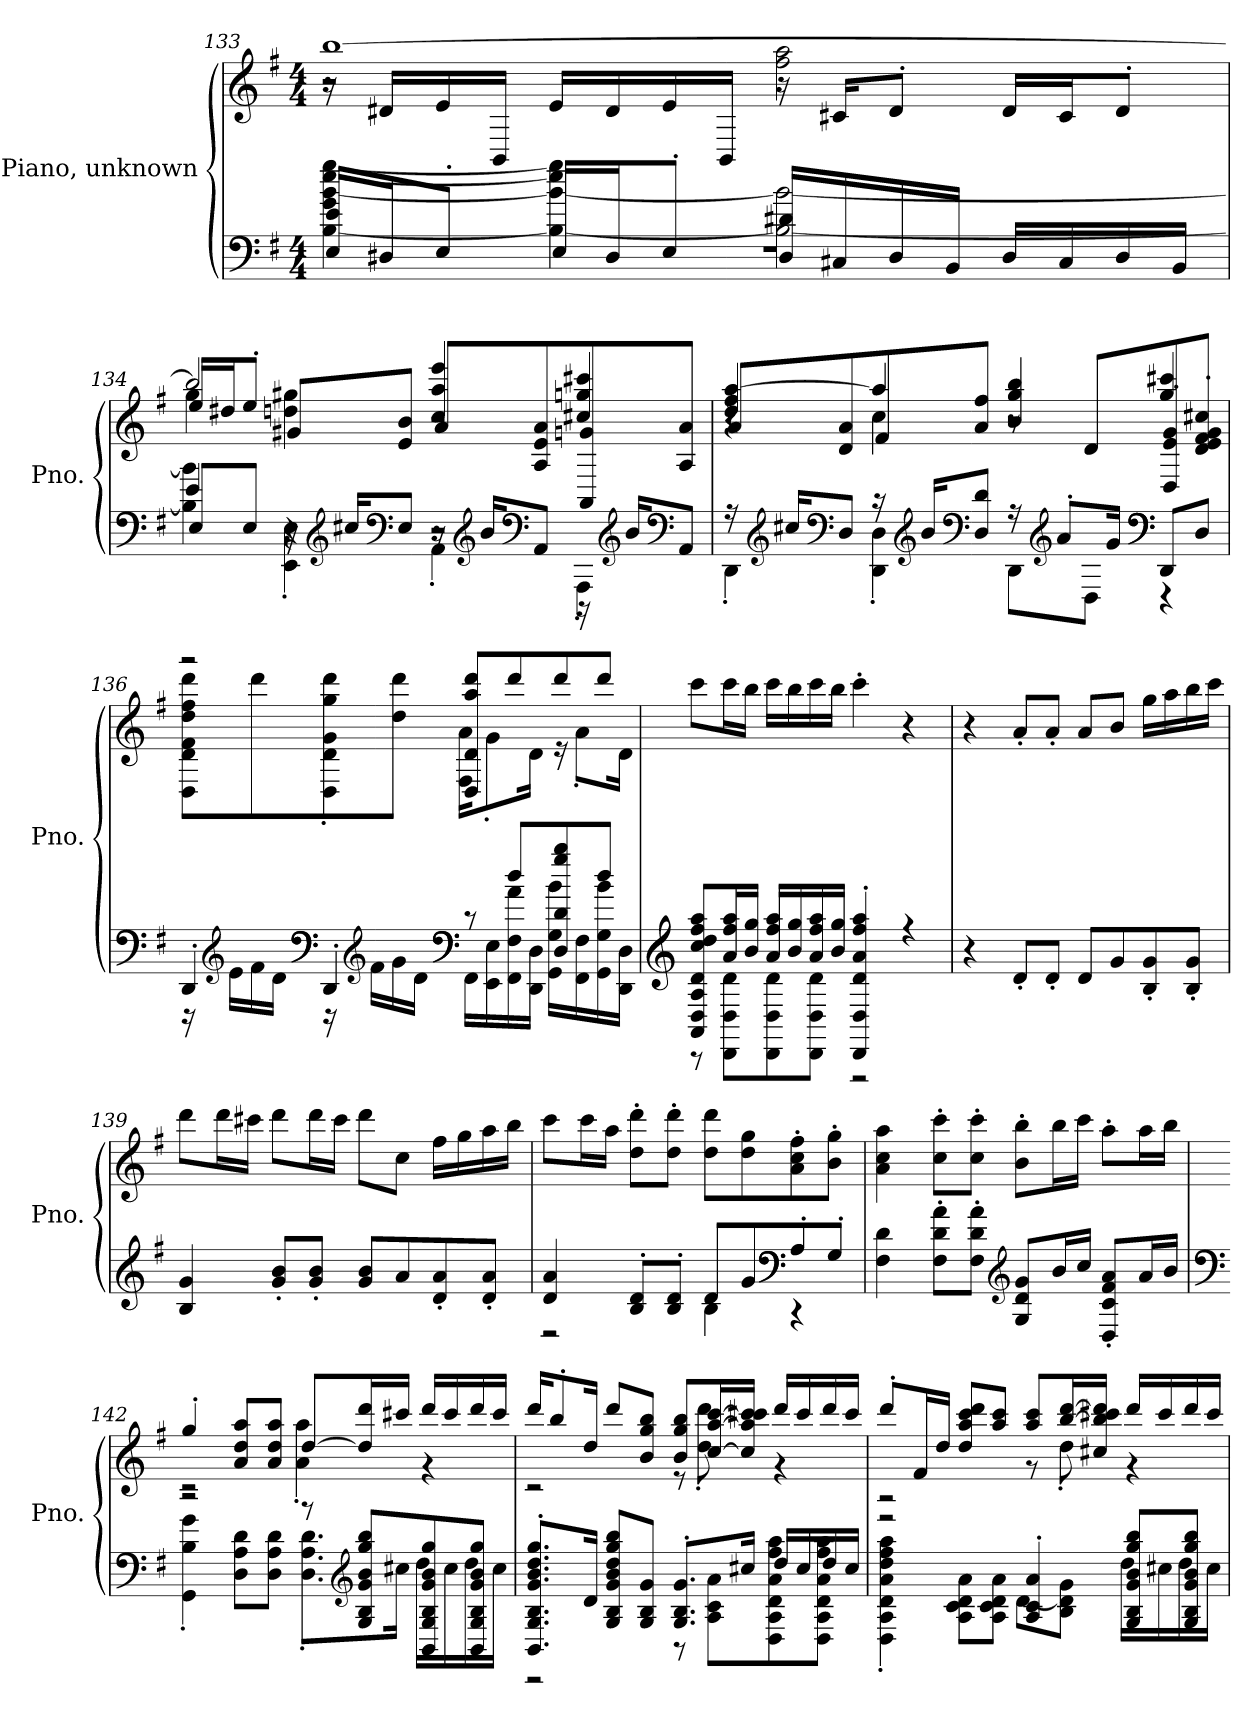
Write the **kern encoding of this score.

**kern	**kern
*part1	*part1
*staff2	*staff1
*I"Piano, unknown	*
*I'Pno.	*
*clefF4	*clefG2
*k[f#]	*k[f#]
*M4/4	*M4/4
=133	=133
*^	*^
*	*^	*	*^
1r	[4B\ 4g\ [4b\ [4ee\ [4gg\	16E/ 16e/LL	[1bb	2r	16r
.	.	16D#X/J	.	.	16d#X/LL
.	.	8E'/J	.	.	16e/
.	.	.	.	.	16BB/JJ
.	4B\_ 4b\_ 4ee\] 4gg\]	16E/LL	.	.	16e/LL
.	.	16D#/J	.	.	16d#/
.	.	8E'/J	.	.	16e/
.	.	.	.	.	16BB/JJ
.	2B\_ 2b\_	16D#/ 16d#X/LL	.	2ff#\ 2aa\	16r
.	.	16C#X/	.	.	16c#X/KL
.	.	16D#/	.	.	8d#'/J
.	.	16BB/JJ	.	.	.
.	.	16D#/LL	.	.	16d#/LL
.	.	16C#/	.	.	16c#/J
.	.	16D#/	.	.	8d#'/J
.	.	16BB/JJ	.	.	.
!!LO:PB:g=z	!!	!!
=134	=134	=134	=134	=134	=134
4e/	4B\] 4b\]	8E/L	2bb/]	4gg\	16ee/LL
.	.	.	.	.	16dd#X/J
.	.	8E/J	.	.	8ee'/J
4r	4EE\' 4E\'	16r	.	4ddn\ 4gg#X\	8g#X/L
*clefG2	*	*	*	*	*
.	.	16cc#X/KL	.	.	.
*clefF4	*	*	*	*	*
.	.	8E/J	.	.	8e/ 8b/J
2r	4AA'\	16r	4cc/ 4aa/ 4eee/	2r	8a/L
*clefG2	*	*	*	*	*
.	.	16b/KL	.	.	.
*clefF4	*	*	*	*	*
.	.	8AA/J	.	.	8A/ 8e/ 8a/
.	4AAA'\	16r	4cc#X/ 4ggn/ 4ccc#X/	.	8AA/ 8gn/
*clefG2	*	*	*	*	*
.	.	16b/KL	.	.	.
*clefF4	*	*	*	*	*
.	.	8AA/J	.	.	8A/ 8a/J
*	*v	*v	*	*	*
!!LO:LB:g=z	!!	!!
=135	=135	=135	=135	=135
16r	4DD'\	4dd/ 4ff#/ [4aa/	4r	8a/L
*clefG2	*	*	*	*
16cc#X/KL	.	.	.	.
*clefF4	*	*	*	*
8D/J	.	.	.	8d/ 8a/
16r	4DD\' 4D\'	4aa/]	4cc\	8f#/
*clefG2	*	*	*	*
16b/KL	.	.	.	.
*clefF4	*	*	*	*
8D/ 8d/J	.	.	.	8a/ 8ff#/J
16r	8DD\L	4b/ 4gg/ 4bb/	2r	8r
*clefG2	*	*	*	*
8a'/L	.	.	.	.
.	8D\J	.	.	8d/L
16g/Jk	.	.	.	.
*clefF4	*	*	*	*
8DD/L	4r	4gg/ 4ccc#X/	.	8D/' 8e/' 8g/'
8D/J	.	.	.	8d/' 8e/' 8f#/' 8g/' 8cc#X/'J
*	*	*	*v	*v
!!LO:LB:g=z
=136	=136	=136	=136
4DD'/	16r	2r	8D\ 8d\ 8f#\ 8dd\ 8ff#\ 8ddd\L
*clefG2	*	*	*
.	16e\LL	.	.
.	16f#\	.	8ddd\
.	16d\JJ	.	.
*clefF4	*	*	*
4DD'/	16r	.	8D\' 8d\' 8g\' 8gg\' 8ddd\'
*clefG2	*	*	*
.	16f#\LL	.	.
.	16g\	.	8dd\ 8ddd\J
.	16d\JJ	.	.
*clefF4	*	*	*
8r	16FF#\LL	8D/ 8d/ 8aa/ 8ddd/L	16F#\ 16a\KL
.	16EE\ 16E\	.	8g'\
8dd/L	16FF#\ 16F#\ 16a\	8ddd/	.
.	16DD\ 16D\JJ	.	16d\Jk
8D/ 8d/ 8gg/ 8bb/	16GG\ 16G\ 16b\LL	8ddd/	16r
.	16FF#\ 16F#\	.	8a'\L
8dd/J	16GG\ 16G\ 16b\	8ddd/J	.
.	16DD\ 16D\JJ	.	16d\Jk
*	*	*v	*v
=137	=137	=137
*clefG2	*	*
8AA/ 8D/ 8A/ 8d/ 8cc/ 8dd/ 8ff#/ 8aa/L	8r	8ccc\L
16a/ 16ff#/ 16aa/L	8DD\ 8D\ 8d\L	16ccc\L
16b/ 16gg/JJ	.	16bb\JJ
16a/ 16ff#/ 16aa/LL	8DD\ 8D\ 8d\	16ccc\LL
16b/ 16gg/	.	16bb\
16a/ 16ff#/ 16aa/	8DD\ 8D\ 8d\J	16ccc\
16b/ 16gg/JJ	.	16bb\JJ
4DD/' 4D/' 4d/' 4a/' 4ff#/' 4aa/'	2r	4ccc'\
4r	.	4r
*v	*v	*
!!LO:LB:g=z
=138	=138
4r	4r
8d'/L	8a'/L
8d'/J	8a'/J
8d/L	8a/L
8g/	8b/J
8B/' 8g/'	16gg\LL
.	16aa\
8B/' 8g/'J	16bb\
.	16ccc\JJ
=139	=139
4B/ 4g/	8ddd\L
.	16ddd\L
.	16ccc#X\JJ
8g/' 8b/'L	8ddd\L
8g/' 8b/'J	16ddd\L
.	16ccc#\JJ
8g/ 8b/L	8ddd\L
8a/	8cc\J
8d/' 8a/'	16ff#\LL
.	16gg\
8d/' 8a/'J	16aa\
.	16bb\JJ
=140	=140
*^	*
4d/ 4a/	2r	8ccc\L
.	.	16ccc\L
.	.	16aa\JJ
8B/' 8d/'L	.	8dd\' 8ddd\'L
8B/' 8d/'J	.	8dd\' 8ddd\'J
8d/L	4B\	8dd\ 8ddd\L
8g/	.	8dd\ 8gg\
*clefF4	*	*
8A'/	4r	8a\' 8cc\' 8ff#\'
8G'/J	.	8b\' 8gg\'J
*v	*v	*
!!LO:LB:g=z
=141	=141
4F#\ 4d\	4a\ 4cc\ 4aa\
8F#\' 8d\' 8a\'L	8cc\' 8ccc\'L
8F#\' 8d\' 8a\'J	8cc\' 8ccc\'J
*clefG2	*
8G/ 8d/ 8g/L	8b\' 8bb\'L
16b/L	16bb\L
16cc/JJ	16ccc\JJ
8D/' 8c/' 8f#/' 8a/'L	8aa'\L
16a/L	16aa\L
16b/JJ	16bb\JJ
=142	=142
*clefF4	*
*^	*^
2r	4GG\' 4B\' 4g\'	4gg'/	2r
.	8D\ 8A\ 8d\L	8a/ 8dd/ 8aa/L	.
.	8D\ 8A\ 8d\J	8a/ 8dd/ 8aa/J	.
8r	8.D\' 8.A\' 8.d\'L	[8dd/L	4a\' 4aa\'
*clefG2	*	*	*
8G/ 8B/ 8g/ 8b/ 8gg/ 8bb/L	.	16dd/] 16ddd/L	.
.	16cc#X\Jk	16ccc#X/JJ	.
8BB/ 8G/ 8B/ 8g/ 8b/ 8gg/	16dd\LL	16ddd/LL	4r
.	16cc#\	16ccc#/	.
8BB/ 8G/ 8B/ 8g/ 8b/ 8gg/J	16dd\	16ddd/	.
.	16cc#\JJ	16ccc#/JJ	.
!!LO:LB:g=z	!!
=143	=143	=143	=143
8.BB/' 8.G/' 8.B/' 8.g/' 8.b/' 8.dd/' 8.gg/'L	2r	16ddd/KL	2r
.	.	8bb'/	.
16d/Jk	.	16dd/Jk	.
8G/ 8B/ 8g/ 8b/ 8dd/ 8gg/ 8bb/L	.	8ddd/L	.
8G/ 8B/ 8g/J	.	8b/ 8gg/ 8bb/J	.
8.G/' 8.B/' 8.g/'L	8r	8b/ 8gg/ 8bb/L	8r
.	8A\ 8c\ 8a\L	[16cc/ [16aa/ [16ccc/L	8dd\' 8ddd\'
16cc#X/Jk	.	16cc/] 16aa/] 16ccc/] 16ccc#X/JJ	.
16dd/LL	8D\ 8A\ 8d\ 8a\ 8ff#\ 8aa\	16ddd/LL	4r
16cc#/	.	16ccc#/	.
16dd/	8D\ 8A\ 8d\ 8a\ 8ff#\ 8aa\J	16ddd/	.
16cc#/JJ	.	16ccc#/JJ	.
=144	=144	=144	=144
2r	4D\' 4A\' 4d\' 4a\' 4dd\' 4ff#\' 4aa\'	8ddd'/L	2r
.	.	16f#/L	.
.	.	16dd/JJ	.
.	8A\ 8c\ 8d\ 8a\L	8dd/ 8aa/ 8ccc/ 8ddd/L	.
.	8A\ 8c\ 8d\ 8a\J	8aa/ 8ccc/J	.
4A/' 4c/' 4a/'	[8d\L	8aa/ 8ccc/L	8r
.	8B\ 8d\] 8g\J	[16bb/ [16ddd/L	8dd'\
.	.	16cc#X/ 16bb/] 16ccc#X/ 16ddd/]JJ	.
8G/ 8B/ 8g/ 8b/ 8gg/ 8bb/L	16dd\LL	16ddd/LL	4r
.	16cc#X\	16ccc#/	.
8G/ 8B/ 8g/ 8b/ 8gg/ 8bb/J	16dd\	16ddd/	.
.	16cc#\JJ	16ccc#/JJ	.
*v	*v	*	*
*	*v	*v
=	=
*-	*-
